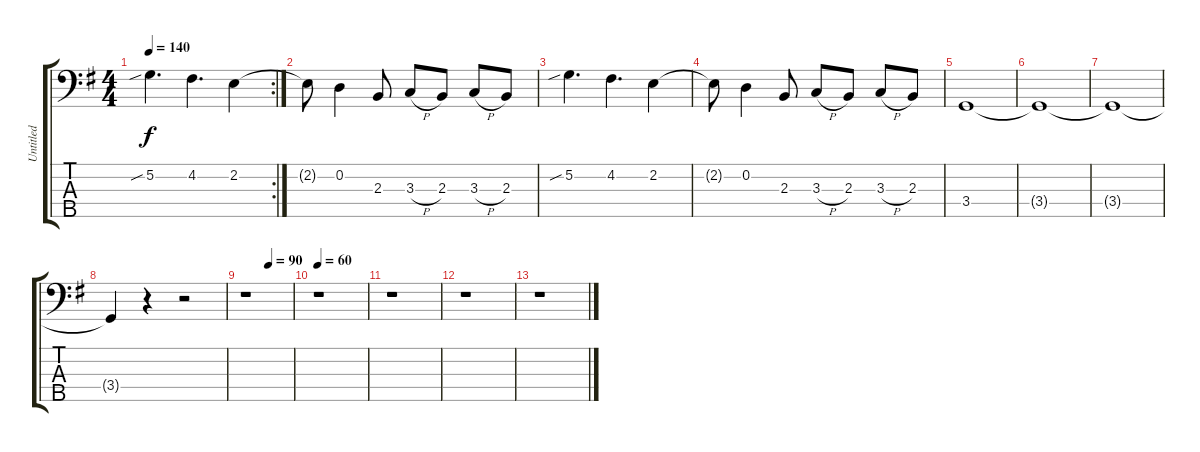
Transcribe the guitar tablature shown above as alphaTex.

\track ("Untitled" "Untitled") {instrument electricbassfinger}
\staff {score tabs}
\tuning (G2 D2 A1 E1 B0) {hide}
\rc 2
\ts (4 4)
\tempo 140
\clef f4
\ks g
5.2{sib}.4{d dy f} 4.2.4{d} 2.2.4 |
2.2{t}.8 0.2.4 2.3.8 3.3{h}.8 2.3.8 3.3{h}.8 2.3.8 |
5.2{sib}.4{d} 4.2.4{d} 2.2.4 |
2.2{t}.8 0.2.4 2.3.8 3.3{h}.8 2.3.8 3.3{h}.8 2.3.8 |
3.4.1 |
3.4{t}.1 |
3.4{t}.1 |
3.4{t}.4 r.4 r.2 |
\tempo (90 0.5)
r.1 |
\tempo 60
r.1 |
r.1 |
r.1 |
r.1
